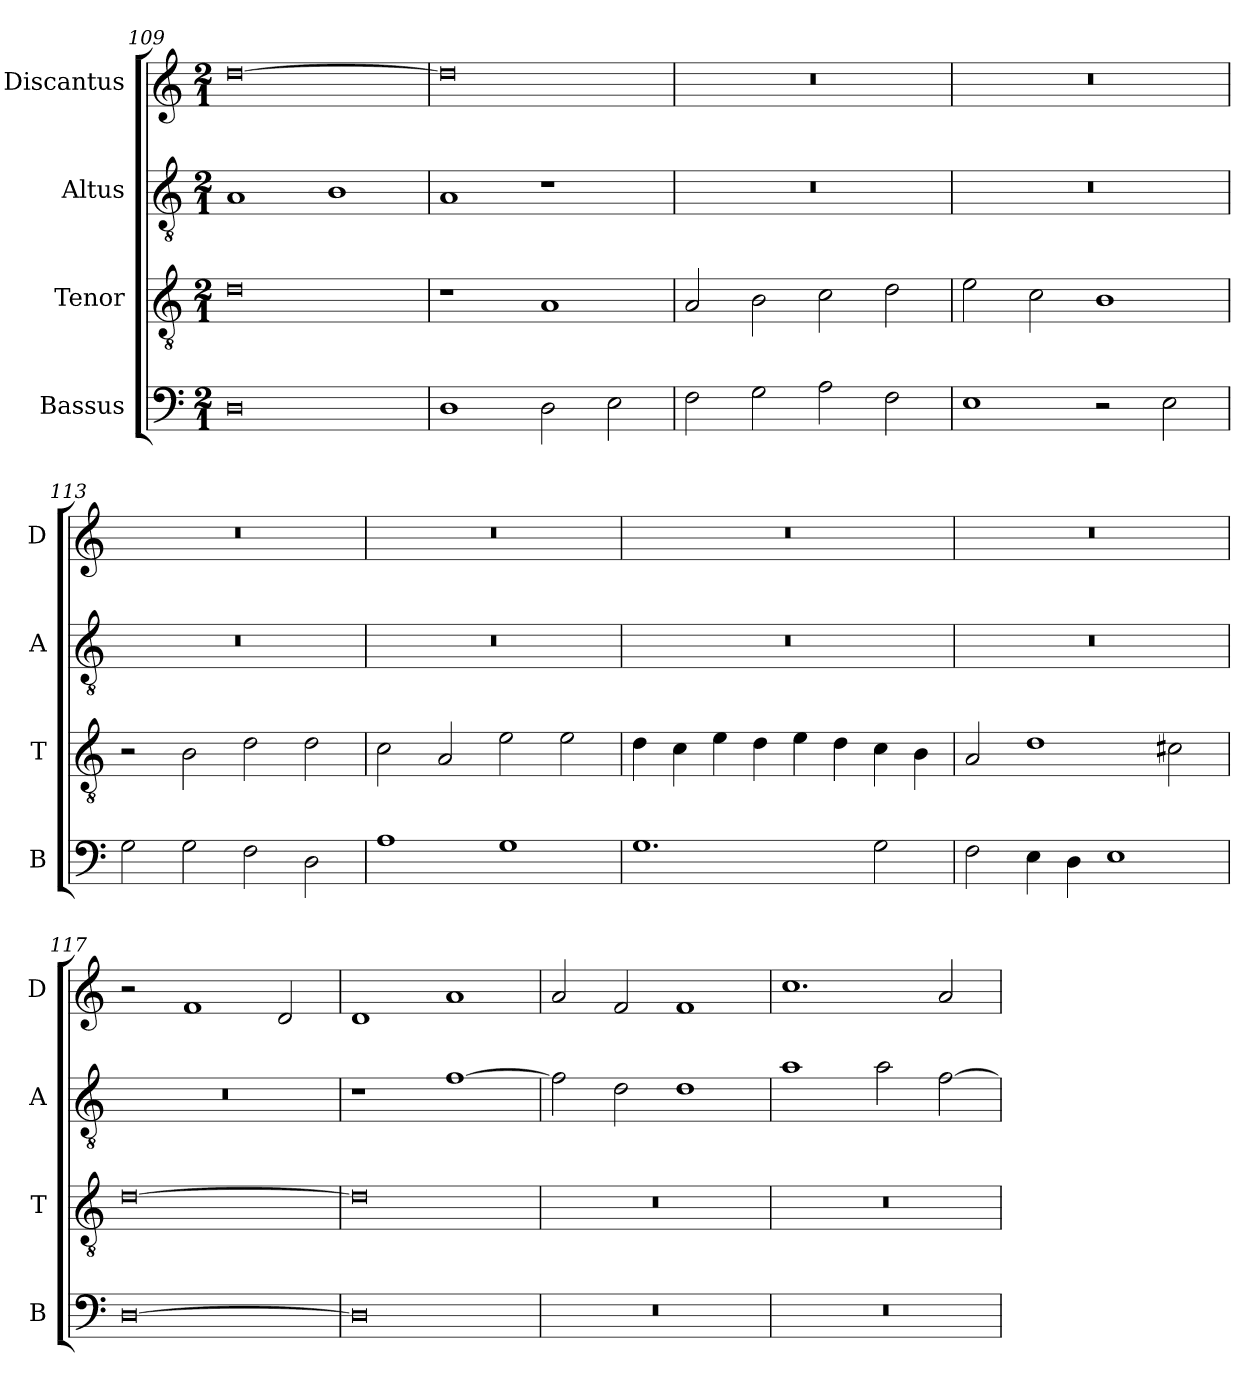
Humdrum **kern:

**kern	**kern	**kern	**kern
*part4	*part3	*part2	*part1
*staff4	*staff3	*staff2	*staff1
*I"Bassus	*I"Tenor	*I"Altus	*I"Discantus
*I'B	*I'T	*I'A	*I'D
*clefF4	*clefGv2	*clefGv2	*clefG2
*k[]	*k[]	*k[]	*k[]
*M2/1	*M2/1	*M2/1	*M2/1
=109	=109	=109	=109
0D	0d	1A	[0dd
.	.	1B	.
=110	=110	=110	=110
1D	1r	1A	0dd]
2D\	1A	1r	.
2E\	.	.	.
=111	=111	=111	=111
2F\	2A/	0r	0r
2G\	2B\	.	.
2A\	2c\	.	.
2F\	2d\	.	.
=112	=112	=112	=112
1E	2e\	0r	0r
.	2c\	.	.
2r	1B	.	.
2E\	.	.	.
=113	=113	=113	=113
2G\	2r	0r	0r
2G\	2B\	.	.
2F\	2d\	.	.
2D\	2d\	.	.
=114	=114	=114	=114
1A	2c\	0r	0r
.	2A/	.	.
1G	2e\	.	.
.	2e\	.	.
=115	=115	=115	=115
1.G	4d\	0r	0r
.	4c\	.	.
.	4e\	.	.
.	4d\	.	.
.	4e\	.	.
.	4d\	.	.
2G\	4c\	.	.
.	4B\	.	.
=116	=116	=116	=116
2F\	2A/	0r	0r
4E\	1d	.	.
4D\	.	.	.
1E	.	.	.
.	2c#X\	.	.
=117	=117	=117	=117
[0D	[0d	0r	2r
.	.	.	1f
.	.	.	2d/
=118	=118	=118	=118
0D]	0d]	1r	1d
.	.	[1f	1a
=119	=119	=119	=119
0r	0r	2f\]	2a/
.	.	2d\	2f/
.	.	1d	1f
=120	=120	=120	=120
0r	0r	1a	1.cc
.	.	2a\	.
.	.	[2f\	2a/
=	=	=	=
*-	*-	*-	*-
